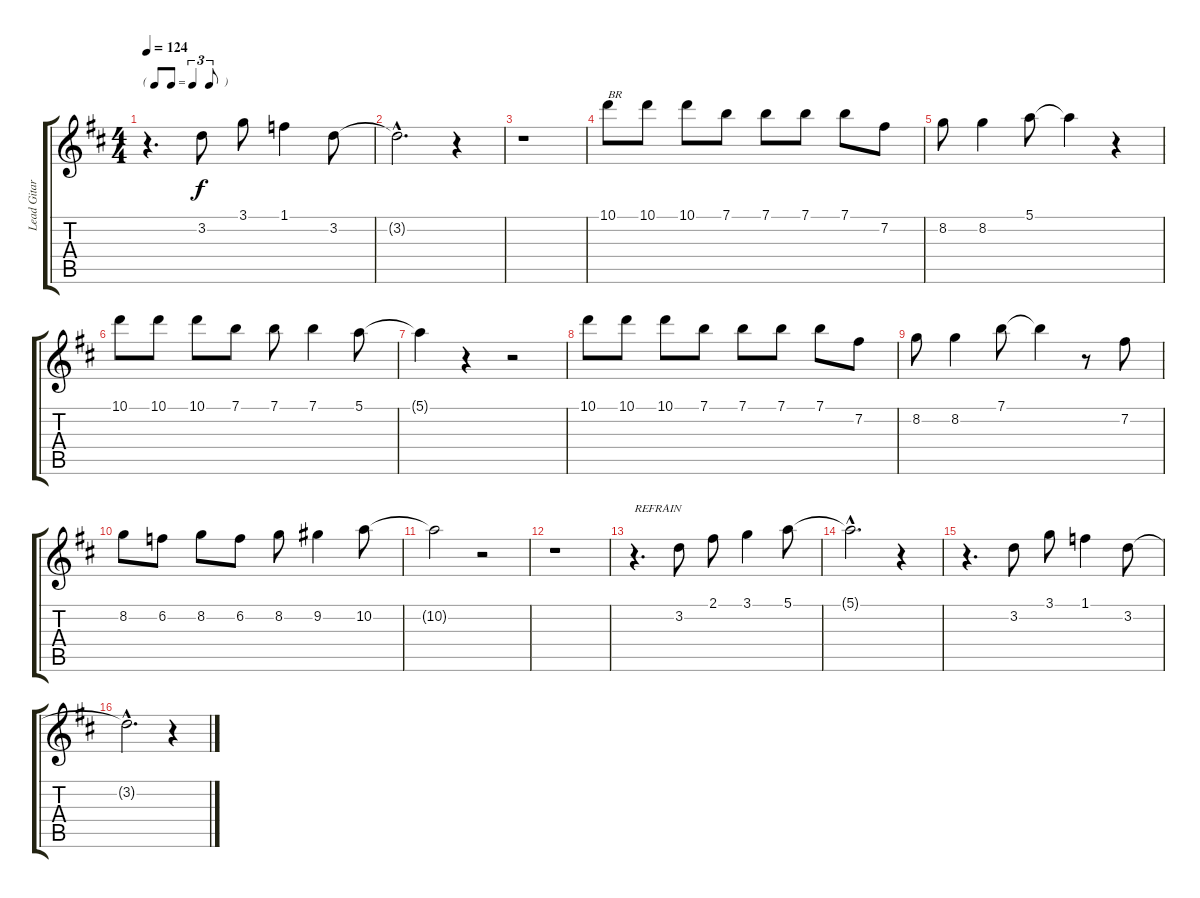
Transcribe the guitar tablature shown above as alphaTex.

\track ("Lead Gitarre 2 (+12)" "Lead Gitar") {instrument overdrivenguitar}
\staff {score tabs}
\tuning (E4 B3 G3 D3 A2 E2) {hide}
\ts (4 4)
\tf triplet8th
\tempo 124
\clef g2
\ks d
r.4{d dy f} 3.2.8 3.1.8 1.1.4 3.2.8 |
3.2{hac t}.2{d} r.4 |
r.1 |
10.1.8{txt "BR"} 10.1.8 10.1.8 7.1.8 7.1.8 7.1.8 7.1.8 7.2.8 |
8.2.8 8.2.4 5.1.8 5.1{t}.4 r.4 |
10.1.8 10.1.8 10.1.8 7.1.8 7.1.8 7.1.4 5.1.8 |
5.1{t}.4 r.4 r.2 |
10.1.8 10.1.8 10.1.8 7.1.8 7.1.8 7.1.8 7.1.8 7.2.8 |
8.2.8 8.2.4 7.1.8 7.1{t}.4 r.8 7.2.8 |
8.2.8 6.2.8 8.2.8 6.2.8 8.2.8 9.2.4 10.2.8 |
10.2{t}.2 r.2 |
r.1 |
r.4{d txt "REFRAIN"} 3.2.8 2.1.8 3.1.4 5.1.8 |
5.1{hac t}.2{d} r.4 |
r.4{d} 3.2.8 3.1.8 1.1.4 3.2.8 |
3.2{hac t}.2{d} r.4
